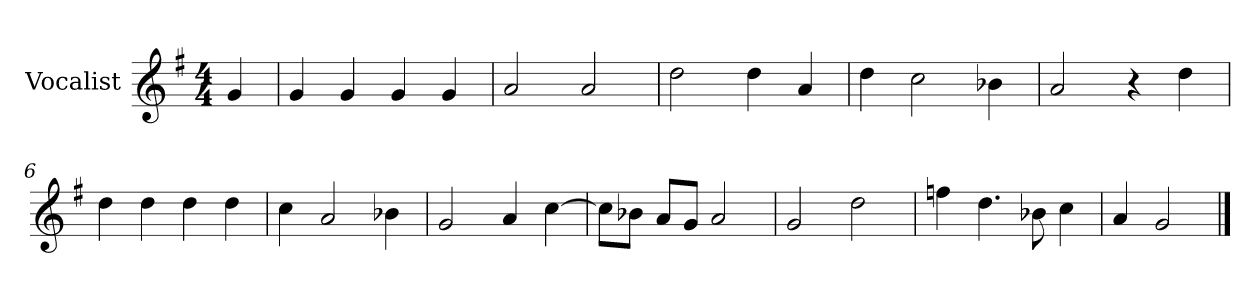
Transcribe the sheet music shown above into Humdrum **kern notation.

**kern
*part1
*staff1
*I"Vocalist
*k[f#]
*G:
*M4/4
=
4g
=1
4g
4g
4g
4g
=2
2a
2a
=3
2dd
4dd
4a
=4
4dd
2cc
4b-X
=5
2a
4r
4dd
=6
4dd
4dd
4dd
4dd
=7
4cc
2a
4b-X
=8
2g
4a
[4cc
=9
8ccL]
8b-XJ
8aL
8gJ
2a
=10
2g
2dd
=11
4ffn
4.dd
8b-X
4cc
=12
4a
2g
==
*-
